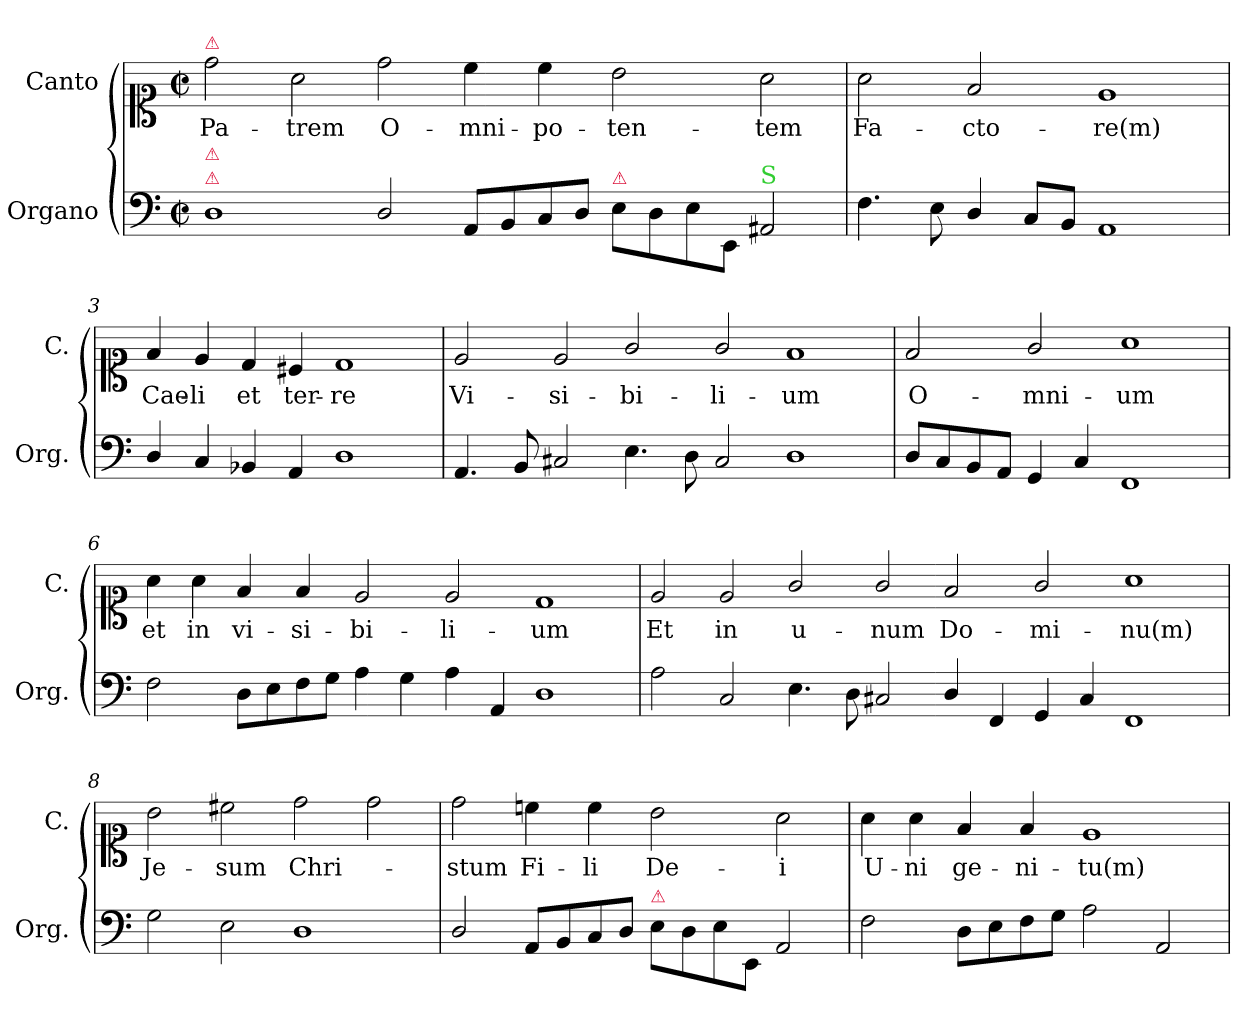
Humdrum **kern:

**kern	**kern	**text
*part2	*part1	*part1
*staff2	*staff1	*staff1
*I"Organo	*I"Canto	*
*I'Org.	*I'C.	*
*clefF4	*clefC1	*
*k[]	*k[]	*
*M2/2	*M2/2	*
*met(c|)	*met(c|)	*
*MM200	*MM200	*
=1	=1	=1
!	!LO:TX:a:color=crimson:t=⚠	!
!LO:TX:a:color=crimson:t=⚠	!	!
!LO:TX:a:color=crimson:t=⚠	!	!
1D	2dd\	Pa-
.	2a\	-trem
2D/	2dd\	O-
8AA/L	4cc\	-mni-
8BB/	.	.
8C/	4cc\	-po-
8D/J	.	.
!LO:TX:a:color=crimson:t=⚠	!	!
8E\L	2b\	-ten-
8D\	.	.
8E\	.	.
8EE/J	.	.
!LO:TX:a:color=limegreen:t=S	!	!
2AA#X/	2a\	-tem
=2	=2	=2
4.F\	2a\	Fa-
8E\	.	.
4D/	2f/	-cto-
8C/L	.	.
8BB/J	.	.
1AA	1e	-re(m)
=3	=3	=3
4D/	4f/	Cae-
4C/	4e/	-li
4BB-X/	4d/	et
4AA/	4c#X/	ter-
1D	1d	-re
=4	=4	=4
4.AA/	2e/	Vi-
8BB/	.	.
2C#X/	2e/	-si-
4.E\	2g/	-bi-
8D\	.	.
2C#/	2g/	-li-
1D	1f	-um
=5	=5	=5
8D/L	2f/	O-
8C/	.	.
8BB/	.	.
8AA/J	.	.
4GG/	2g/	-mni-
4C/	.	.
1FF	1a	-um
=6	=6	=6
2F\	4a\	et
.	4a\	in
8D\L	4f/	vi-
8E\	.	.
8F\	4f/	-si-
8G\J	.	.
4A\	2e/	-bi-
4G\	.	.
4A\	2e/	-li-
4AA/	.	.
1D	1d	-um
=7	=7	=7
2A\	2e/	Et
2C/	2e/	in
4.E\	2g/	u-
8D\	.	.
2C#X/	2g/	-num
4D/	2f/	Do-
4FF/	.	.
4GG/	2g/	-mi-
4C#/	.	.
1FF	1a	-nu(m)
=8	=8	=8
2G\	2b\	Je-
2E\	2cc#X\	-sum
1D	2dd\	Chri-
.	2dd\	.
=9	=9	=9
2D/	2dd\	-stum
8AA/L	4ccn\	Fi-
8BB/	.	.
8C/	4cc\	-li
8D/J	.	.
!LO:TX:a:color=crimson:t=⚠	!	!
8E\L	2b\	De-
8D\	.	.
8E\	.	.
8EE/J	.	.
2AA/	2a\	-i
=10	=10	=10
2F\	4a\	U-
.	4a\	-ni
8D\L	4f/	ge-
8E\	.	.
8F\	4f/	-ni-
8G\J	.	.
2A\	1e	-tu(m)
2AA/	.	.
=	=	=
*-	*-	*-
